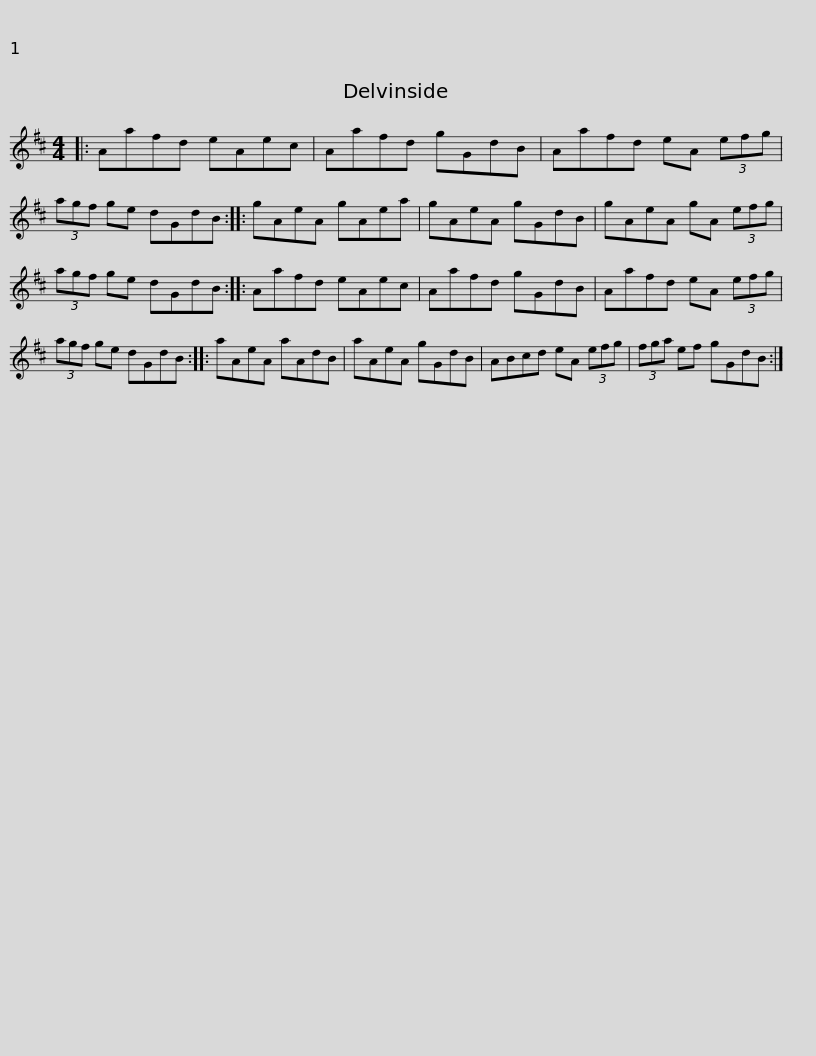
X:1
L:1/8
M:4/4
I:linebreak $
K:D
V:1 treble
V:1
|: Aafd eAec | Aafd gGdB | Aafd eA (3efg | (3agf ge dGdB :: gAeA gAea |$ %5
 gAeA gGdB | gAeA gA (3efg | (3agf ge dGdB :: Aafd eAec | Aafd gGdB |$ %10
 Aafd eA (3efg | (3agf ge dGdB :: aAeA aAdB | aAeA gGdB | ABcd eA (3efg |$ %15
 (3fga ef gGdB :| %16
